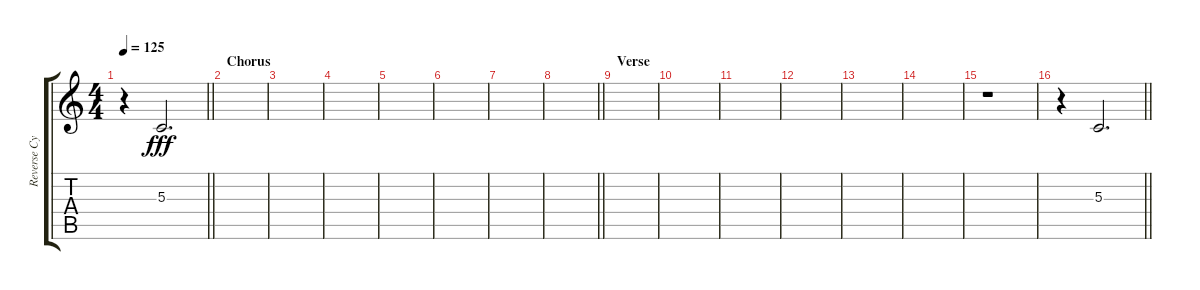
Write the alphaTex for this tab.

\track ("Reverse Cymbal" "Reverse Cy") {instrument reversecymbal}
\staff {score tabs}
\tuning (E4 B3 G3 D3 A2 E2) {hide}
\ts (4 4)
\tempo 125
\clef g2
\barLineRight lightlight
\ks c
r.4{dy fff} 5.3.2{d volume 14 balance 16} |
\section ("" "Chorus")
|
|
|
|
|
|
\barLineRight lightlight
|
\section ("" "Verse")
|
|
|
|
|
|
r.1{volume 2 balance 0} |
\barLineRight lightlight
r.4 5.3.2{d volume 14 balance 16}
